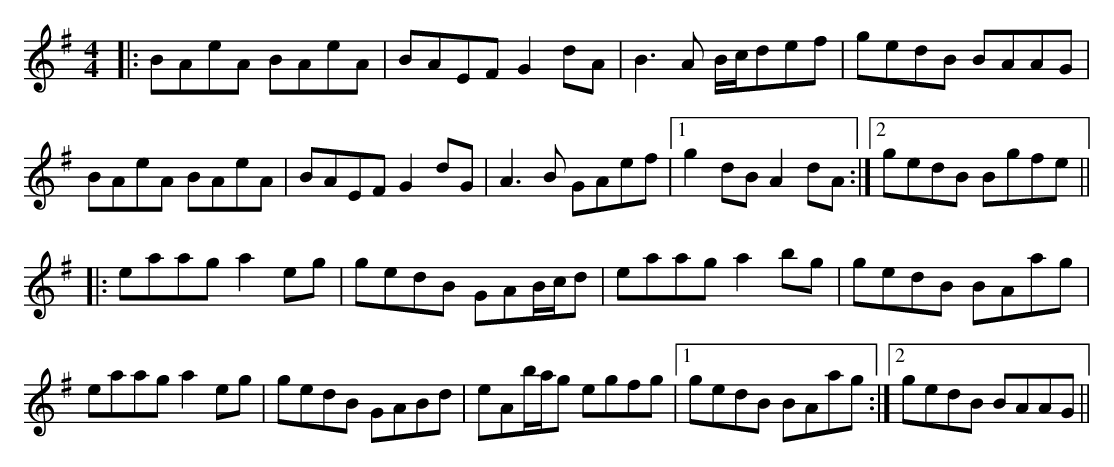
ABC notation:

X:1
M:4/4
K:Ador
|:BAeA BAeA|BAEF G2dA|B3A B/c/def|gedB BAAG|
BAeA BAeA|BAEF G2dG|A3B GAef|1 g2dB A2dA:|2 gedB Bgfe||
|:eaag a2eg|gedB GAB/c/d|eaag a2bg|gedB BAag|
eaag a2eg|gedB GABd|eAb/a/g egfg|1 gedB BAag:|2 gedB BAAG||
